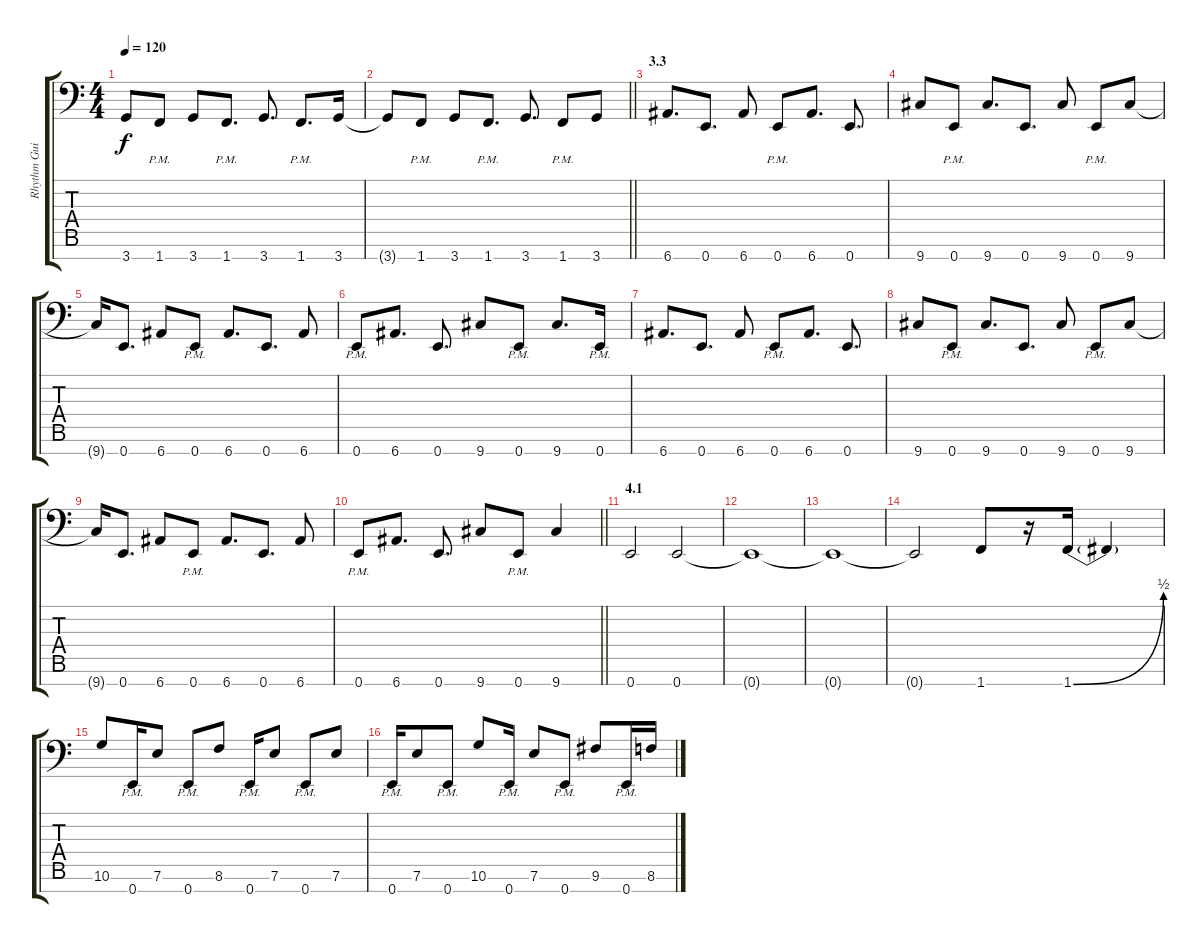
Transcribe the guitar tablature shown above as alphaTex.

\track ("Rhythm Guitar" "Rhythm Gui") {instrument distortionguitar}
\staff {score tabs}
\tuning (A3 F3 C3 G2 D2 A1 E1) {hide}
\ts (4 4)
\tempo 120
\clef f4
\ks c
3.7.8{dy f} 1.7{pm}.8 3.7.8 1.7{pm}.8{d} 3.7.8{d} 1.7{pm}.8{d} 3.7.16 |
\barLineRight lightlight
3.7{t}.8 1.7{pm}.8 3.7.8 1.7{pm}.8{d} 3.7.8{d} 1.7{pm}.8 3.7.8 |
\section ("" "3.3")
6.7.8{d} 0.7.8{d} 6.7.8 0.7{pm}.8 6.7.8{d} 0.7.8{d} |
9.7.8 0.7{pm}.8 9.7.8{d} 0.7.8{d} 9.7.8 0.7{pm}.8 9.7.8 |
9.7{t}.16 0.7.8{d} 6.7.8 0.7{pm}.8 6.7.8{d} 0.7.8{d} 6.7.8 |
0.7{pm}.8 6.7.8{d} 0.7.8{d} 9.7.8 0.7{pm}.8 9.7.8{d} 0.7{pm}.16 |
6.7.8{d} 0.7.8{d} 6.7.8 0.7{pm}.8 6.7.8{d} 0.7.8{d} |
9.7.8 0.7{pm}.8 9.7.8{d} 0.7.8{d} 9.7.8 0.7{pm}.8 9.7.8 |
9.7{t}.16 0.7.8{d} 6.7.8 0.7{pm}.8 6.7.8{d} 0.7.8{d} 6.7.8 |
\barLineRight lightlight
0.7{pm}.8 6.7.8{d} 0.7.8{d} 9.7.8 0.7{pm}.8 9.7.4 |
\section ("" "4.1")
0.7.2 0.7.2 |
0.7{t}.1 |
0.7{t}.1 |
0.7{t}.2 1.7.8 r.16 1.7{be (bend 0 0 60 2)}.16 1.7{t}.4 |
10.6.8 0.7{pm}.16 7.6.8 0.7{pm}.8 8.6.8 0.7{pm}.16 7.6.8 0.7{pm}.8 7.6.8 |
0.7{pm}.16 7.6.8 0.7{pm}.8 10.6.8 0.7{pm}.16 7.6.8 0.7{pm}.8 9.6.8 0.7{pm}.16 8.6.16
